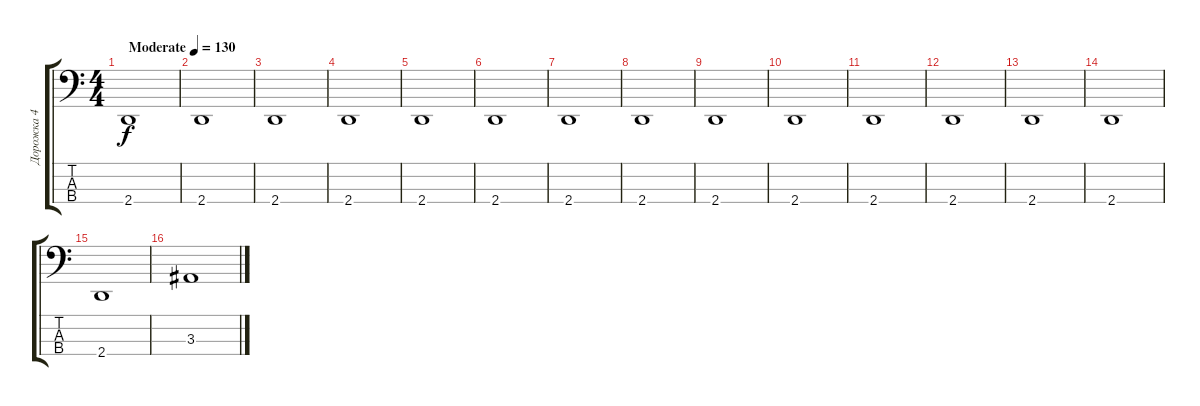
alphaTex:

\track ("Дорожка 4" "Дорожка 4") {instrument electricbasspick}
\staff {score tabs}
\tuning (F2 C2 G1 C1) {hide}
\ts (4 4)
\tempo (130 "Moderate")
\clef f4
\ks c
2.4.1{dy f instrument electricbasspick} |
2.4.1 |
2.4.1 |
2.4.1 |
2.4.1 |
2.4.1 |
2.4.1 |
2.4.1 |
2.4.1 |
2.4.1 |
2.4.1 |
2.4.1 |
2.4.1 |
2.4.1 |
2.4.1 |
3.3.1
